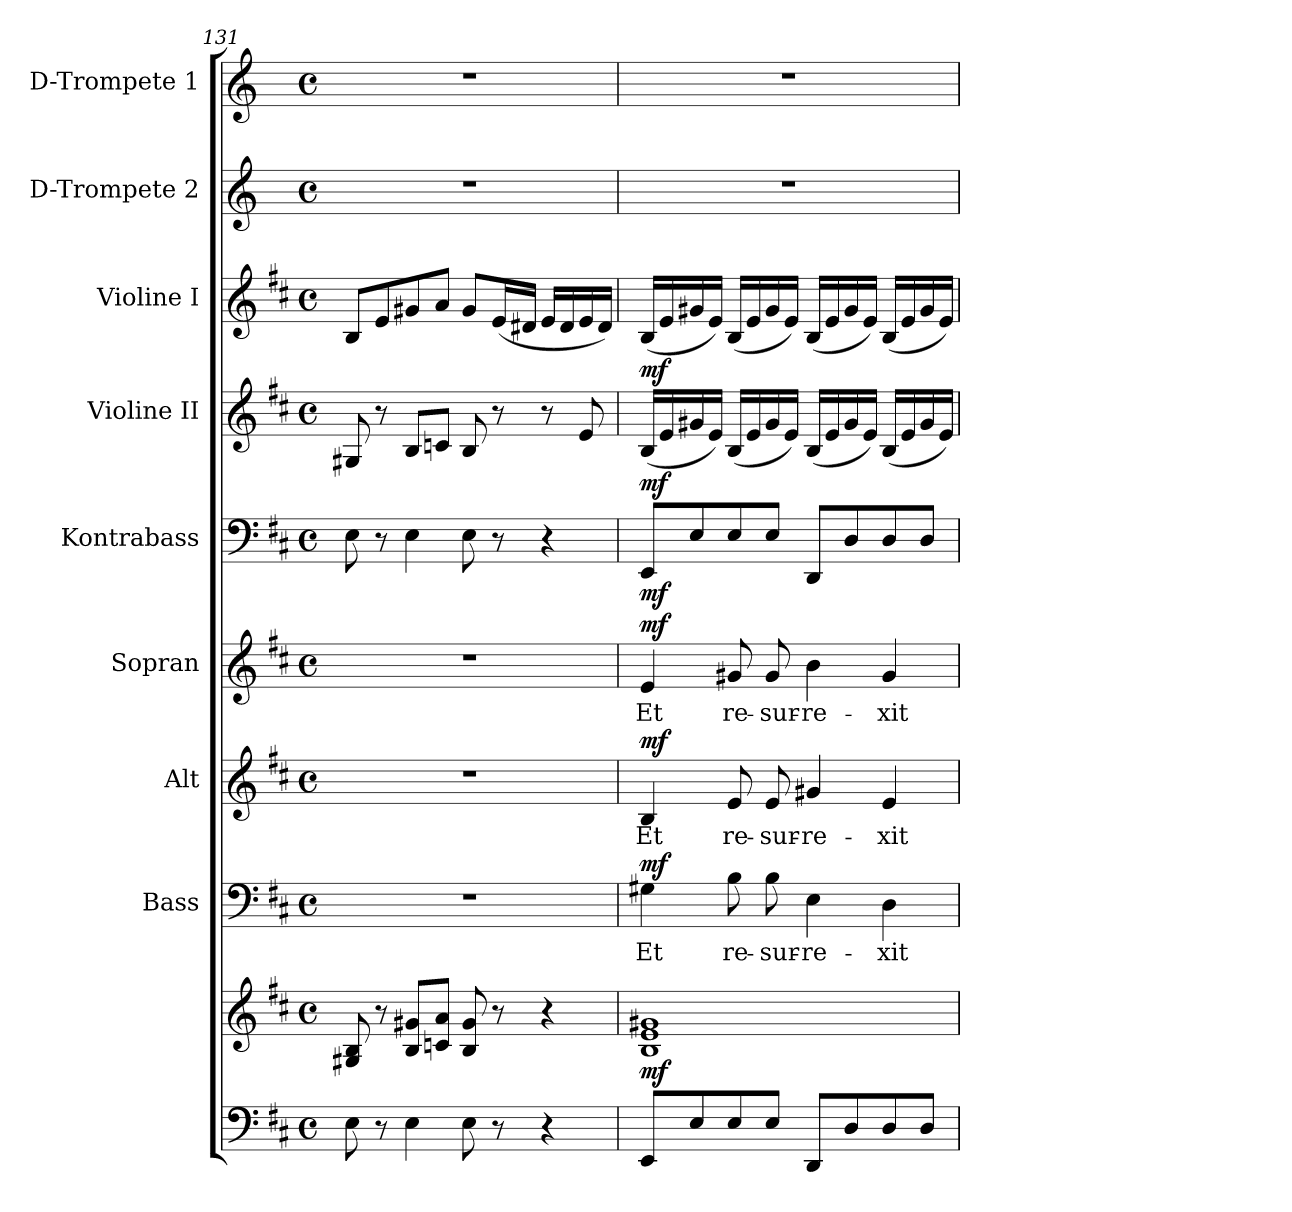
**kern	**kern	**dynam	**kern	**text	**dynam	**kern	**text	**dynam	**kern	**text	**dynam	**kern	**dynam	**kern	**dynam	**kern	**dynam	**kern	**kern
*part9	*part9	*part9	*part8	*part8	*part8	*part7	*part7	*part7	*part6	*part6	*part6	*part5	*part5	*part4	*part4	*part3	*part3	*part2	*part1
*staff10	*staff9	*staff9/10	*staff8	*staff8	*staff8	*staff7	*staff7	*staff7	*staff6	*staff6	*staff6	*staff5	*staff5	*staff4	*staff4	*staff3	*staff3	*staff2	*staff1
*	*	*	*I"Bass	*	*	*I"Alt	*	*	*I"Sopran	*	*	*I"Kontrabass	*	*I"Violine II	*	*I"Violine I	*	*I"D-Trompete 2	*I"D-Trompete 1
*	*	*	*I'B.	*	*	*I'A.	*	*	*I'S.	*	*	*I'Kb.	*	*I'Vl. II	*	*I'Vl. I	*	*I'D Trp. 2	*I'D Trp. 1
!!LO:PB:g=z
*clefF4	*clefG2	*	*clefF4	*	*	*clefG2	*	*	*clefG2	*	*	*clefF4	*	*clefG2	*	*clefG2	*	*clefG2	*clefG2
*	*	*	*	*	*	*	*	*	*	*	*	*ITrd7c12	*	*	*	*	*	*ITrd-1c-2	*ITrd-1c-2
*k[f#c#]	*k[f#c#]	*	*k[f#c#]	*	*	*k[f#c#]	*	*	*k[f#c#]	*	*	*k[f#c#]	*	*k[f#c#]	*	*k[f#c#]	*	*k[f#c#]	*k[f#c#]
*D:	*D:	*	*D:	*	*	*D:	*	*	*D:	*	*	*D:	*	*D:	*	*D:	*	*D:	*D:
*M4/4	*M4/4	*	*M4/4	*	*	*M4/4	*	*	*M4/4	*	*	*M4/4	*	*M4/4	*	*M4/4	*	*M4/4	*M4/4
*met(c)	*met(c)	*	*met(c)	*	*	*met(c)	*	*	*met(c)	*	*	*met(c)	*	*met(c)	*	*met(c)	*	*met(c)	*met(c)
=131	=131	=131	=131	=131	=131	=131	=131	=131	=131	=131	=131	=131	=131	=131	=131	=131	=131	=131	=131
8E\	8G#X/ 8B/	.	1r	.	.	1r	.	.	1r	.	.	8EE\	.	8G#X/	.	8B/L	.	1r	1r
8r	8r	.	.	.	.	.	.	.	.	.	.	8r	.	8r	.	8e/	.	.	.
4E\	8B/ 8g#X/L	.	.	.	.	.	.	.	.	.	.	4EE\	.	8B/L	.	8g#X/	.	.	.
.	8cn/ 8a/J	.	.	.	.	.	.	.	.	.	.	.	.	8cn/J	.	8a/J	.	.	.
8E\	8B/ 8g#/	.	.	.	.	.	.	.	.	.	.	8EE\	.	8B/	.	8g#/L	.	.	.
8r	8r	.	.	.	.	.	.	.	.	.	.	8r	.	8r	.	(<16e/L	.	.	.
.	.	.	.	.	.	.	.	.	.	.	.	.	.	.	.	16d#X/JJ	.	.	.
4r	4r	.	.	.	.	.	.	.	.	.	.	4r	.	8r	.	16e/LL	.	.	.
.	.	.	.	.	.	.	.	.	.	.	.	.	.	.	.	16d#/	.	.	.
.	.	.	.	.	.	.	.	.	.	.	.	.	.	8e/	.	16e/	.	.	.
.	.	.	.	.	.	.	.	.	.	.	.	.	.	.	.	16d#/JJ)	.	.	.
=132	=132	=132	=132	=132	=132	=132	=132	=132	=132	=132	=132	=132	=132	=132	=132	=132	=132	=132	=132
!	!	!LO:DY:b	!	!LO:LY:b	!LO:DY:a	!	!LO:LY:b	!LO:DY:a	!	!LO:LY:b	!LO:DY:a	!	!LO:DY:b	!	!LO:DY:b	!	!LO:DY:b	!	!
8EE/L	1B 1e 1g#X	mf	4G#X\	Et	mf	4B/	Et	mf	4e/	Et	mf	8EEE/L	mf	(<16B/LL	mf	(<16B/LL	mf	1r	1r
.	.	.	.	.	.	.	.	.	.	.	.	.	.	16e/	.	16e/	.	.	.
8E/	.	.	.	.	.	.	.	.	.	.	.	8EE/	.	16g#X/	.	16g#X/	.	.	.
.	.	.	.	.	.	.	.	.	.	.	.	.	.	16e/JJ)	.	16e/JJ)	.	.	.
!	!	!	!	!LO:LY:b	!	!	!LO:LY:b	!	!	!LO:LY:b	!	!	!	!	!	!	!	!	!
8E/	.	.	8B\	re-	.	8e/	re-	.	8g#X/	re-	.	8EE/	.	(<16B/LL	.	(<16B/LL	.	.	.
.	.	.	.	.	.	.	.	.	.	.	.	.	.	16e/	.	16e/	.	.	.
!	!	!	!	!LO:LY:b	!	!	!LO:LY:b	!	!	!LO:LY:b	!	!	!	!	!	!	!	!	!
8E/J	.	.	8B\	-sur-	.	8e/	-sur-	.	8g#/	-sur-	.	8EE/J	.	16g#/	.	16g#/	.	.	.
.	.	.	.	.	.	.	.	.	.	.	.	.	.	16e/JJ)	.	16e/JJ)	.	.	.
!	!	!	!	!LO:LY:b	!	!	!LO:LY:b	!	!	!LO:LY:b	!	!	!	!	!	!	!	!	!
8DD/L	.	.	4E\	-re-	.	4g#X/	-re-	.	4b\	-re-	.	8DDD/L	.	(<16B/LL	.	(<16B/LL	.	.	.
.	.	.	.	.	.	.	.	.	.	.	.	.	.	16e/	.	16e/	.	.	.
8D/	.	.	.	.	.	.	.	.	.	.	.	8DD/	.	16g#/	.	16g#/	.	.	.
.	.	.	.	.	.	.	.	.	.	.	.	.	.	16e/JJ)	.	16e/JJ)	.	.	.
!	!	!	!	!LO:LY:b	!	!	!LO:LY:b	!	!	!LO:LY:b	!	!	!	!	!	!	!	!	!
8D/	.	.	4D\	-xit	.	4e/	-xit	.	4g#/	-xit	.	8DD/	.	(<16B/LL	.	(<16B/LL	.	.	.
.	.	.	.	.	.	.	.	.	.	.	.	.	.	16e/	.	16e/	.	.	.
8D/J	.	.	.	.	.	.	.	.	.	.	.	8DD/J	.	16g#/	.	16g#/	.	.	.
.	.	.	.	.	.	.	.	.	.	.	.	.	.	16e/JJ)	.	16e/JJ)	.	.	.
=	=	=	=	=	=	=	=	=	=	=	=	=	=	=	=	=	=	=	=
*-	*-	*-	*-	*-	*-	*-	*-	*-	*-	*-	*-	*-	*-	*-	*-	*-	*-	*-	*-
